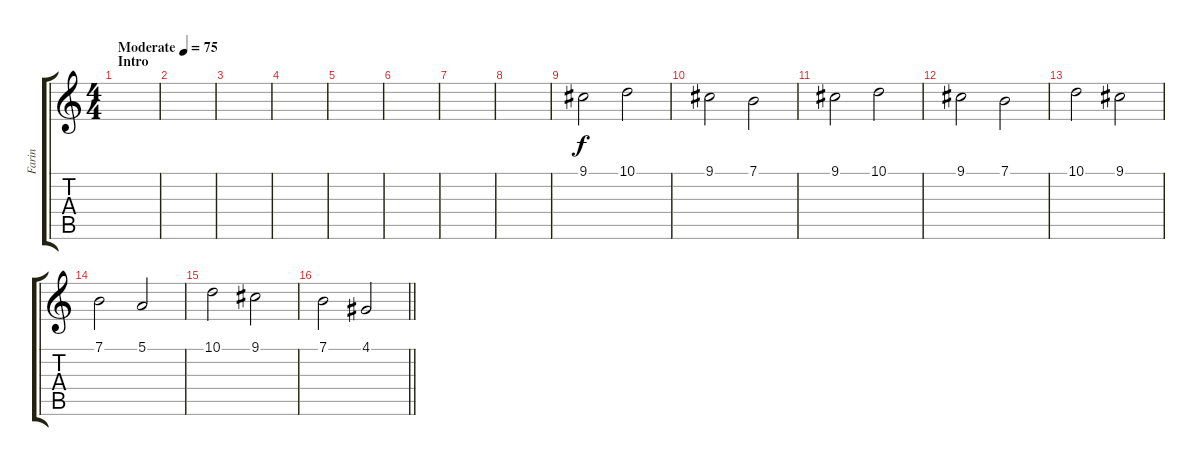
\track ("Farin" "Farin") {instrument flute}
\staff {score tabs}
\tuning (E4 B3 G3 D3 A2 E2) {hide}
\ts (4 4)
\section ("" "Intro")
\tempo (75 "Moderate")
\clef g2
\ks c
|
|
|
|
|
|
|
|
9.1.2 10.1.2 |
9.1.2 7.1.2 |
9.1.2 10.1.2 |
9.1.2 7.1.2 |
10.1.2 9.1.2 |
7.1.2 5.1.2 |
10.1.2 9.1.2 |
\barLineRight lightlight
7.1.2 4.1.2
